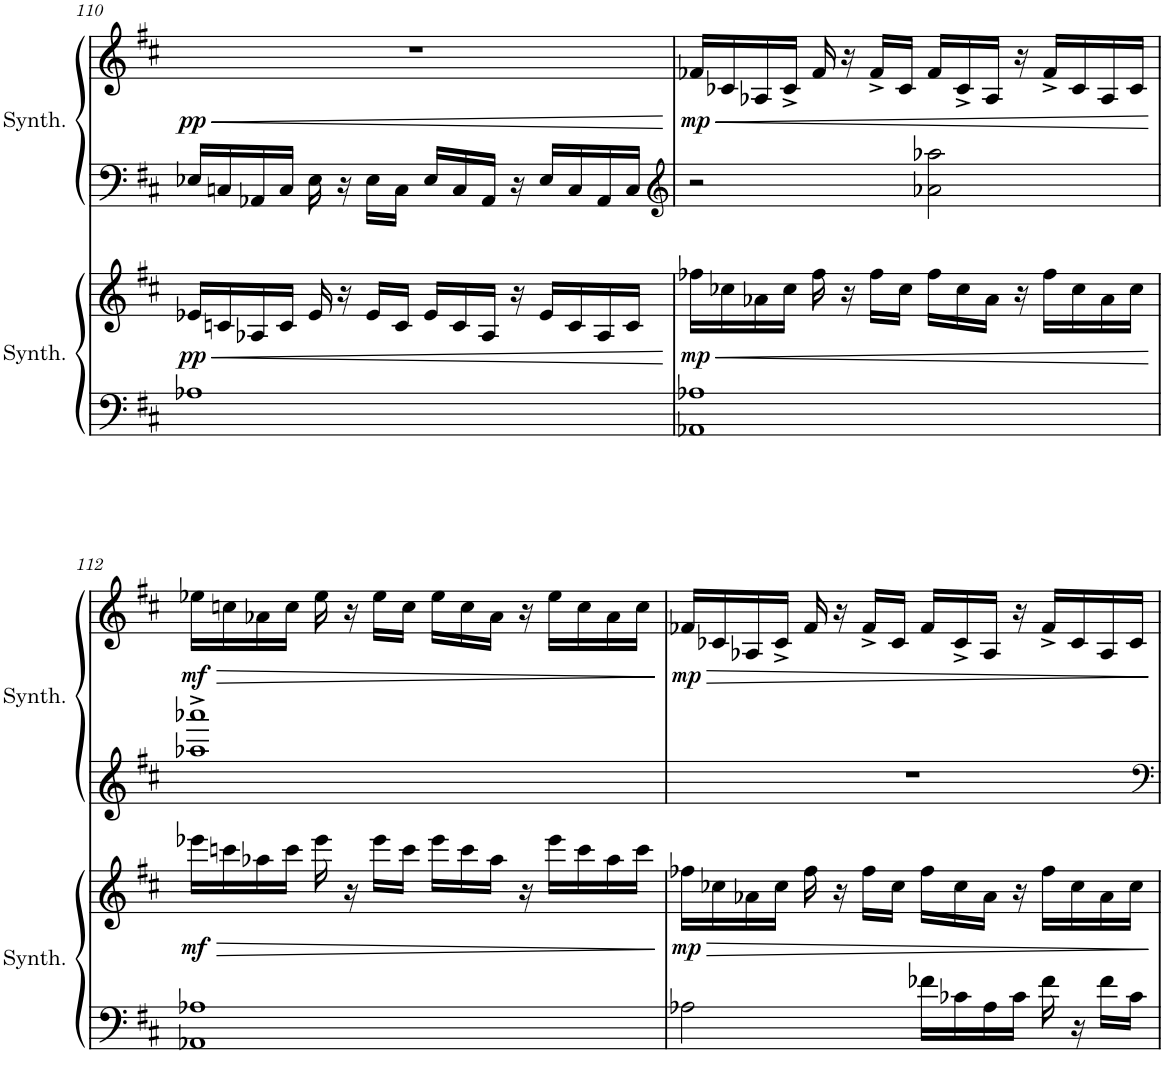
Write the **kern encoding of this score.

**kern	**kern	**dynam	**kern	**kern	**dynam
*part2	*part2	*part2	*part1	*part1	*part1
*staff4	*staff3	*staff3/4	*staff2	*staff1	*staff1/2
*I"Square Synthesizer	*	*	*I"Square Synthesizer	*	*
*I'Synth.	*	*	*I'Synth.	*	*
!!LO:PB:g=z
*clefF4	*clefG2	*	*clefF4	*clefG2	*
*k[f#c#]	*k[f#c#]	*	*k[f#c#]	*k[f#c#]	*
*M4/4	*M4/4	*	*M4/4	*M4/4	*
=110	=110	=110	=110	=110	=110
!	!	!LO:HP:b	!	!	!LO:HP:b
!	!	!LO:DY:n=1:b	!	!	!LO:DY:n=1:b
1A-X	16e-X/LL	< pp	16E-X/LL	1r	< pp
.	16cn/	.	16Cn/	.	.
.	16A-X/	.	16AA-X/	.	.
.	16c/JJ	.	16C/JJ	.	.
.	16e-/	.	16E-\	.	.
.	16r	.	16r	.	.
.	16e-/LL	.	16E-\LL	.	.
.	16c/JJ	.	16C\JJ	.	.
.	16e-/LL	.	16E-/LL	.	.
.	16c/	.	16C/	.	.
.	16A-/JJ	.	16AA-/JJ	.	.
.	16r	.	16r	.	.
.	16e-/LL	.	16E-/LL	.	.
.	16c/	.	16C/	.	.
.	16A-/	.	16AA-/	.	.
.	16c/JJ	.	16C/JJ	.	.
.	.	[	.	.	[
=111	=111	=111	=111	=111	=111
*	*	*	*clefG2	*	*
!	!	!LO:HP:b	!	!	!LO:HP:b
!	!	!LO:DY:n=1:b	!	!	!LO:DY:n=1:b
1AA-X 1A-X	16ff-X\LL	< mp	2r	16f-X/LL	< mp
.	16cc-X\	.	.	16c-X/	.
.	16a-X\	.	.	16A-X/	.
.	16cc-\JJ	.	.	16c-^/JJ	.
.	16ff-\	.	.	16f-/	.
.	16r	.	.	16r	.
.	16ff-\LL	.	.	16f-^/LL	.
.	16cc-\JJ	.	.	16c-/JJ	.
.	16ff-\LL	.	2a-X\ 2aa-X\	16f-/LL	.
.	16cc-\	.	.	16c-^/	.
.	16a-\JJ	.	.	16A-/JJ	.
.	16r	.	.	16r	.
.	16ff-\LL	.	.	16f-^/LL	.
.	16cc-\	.	.	16c-/	.
.	16a-\	.	.	16A-/	.
.	16cc-\JJ	.	.	16c-/JJ	.
.	.	[	.	.	[
!!LO:LB:g=z
=112	=112	=112	=112	=112	=112
!	!	!LO:HP:b	!	!	!LO:HP:b
!	!	!LO:DY:n=1:b	!	!	!LO:DY:n=1:b
1AA-X 1A-X	16eee-X\LL	> mf	1aa-X^ 1aaa-X^	16ee-X\LL	> mf
.	16cccn\	.	.	16ccn\	.
.	16aa-X\	.	.	16a-X\	.
.	16ccc\JJ	.	.	16cc\JJ	.
.	16eee-\	.	.	16ee-\	.
.	16r	.	.	16r	.
.	16eee-\LL	.	.	16ee-\LL	.
.	16ccc\JJ	.	.	16cc\JJ	.
.	16eee-\LL	.	.	16ee-\LL	.
.	16ccc\	.	.	16cc\	.
.	16aa-\JJ	.	.	16a-\JJ	.
.	16r	.	.	16r	.
.	16eee-\LL	.	.	16ee-\LL	.
.	16ccc\	.	.	16cc\	.
.	16aa-\	.	.	16a-\	.
.	16ccc\JJ	.	.	16cc\JJ	.
.	.	]	.	.	]
=113	=113	=113	=113	=113	=113
!	!	!LO:HP:b	!	!	!LO:HP:b
!	!	!LO:DY:n=1:b	!	!	!LO:DY:n=1:b
2A-X\	16ff-X\LL	> mp	1r	16f-X/LL	> mp
.	16cc-X\	.	.	16c-X/	.
.	16a-X\	.	.	16A-X/	.
.	16cc-\JJ	.	.	16c-^/JJ	.
.	16ff-\	.	.	16f-/	.
.	16r	.	.	16r	.
.	16ff-\LL	.	.	16f-^/LL	.
.	16cc-\JJ	.	.	16c-/JJ	.
16f-X\LL	16ff-\LL	.	.	16f-/LL	.
16c-X\	16cc-\	.	.	16c-^/	.
16A-\	16a-\JJ	.	.	16A-/JJ	.
16c-\JJ	16r	.	.	16r	.
16f-\	16ff-\LL	.	.	16f-^/LL	.
16r	16cc-\	.	.	16c-/	.
16f-\LL	16a-\	.	.	16A-/	.
16c-\JJ	16cc-\JJ	.	.	16c-/JJ	.
.	.	]	.	.	]
=	=	=	=	=	=
*-	*-	*-	*-	*-	*-
